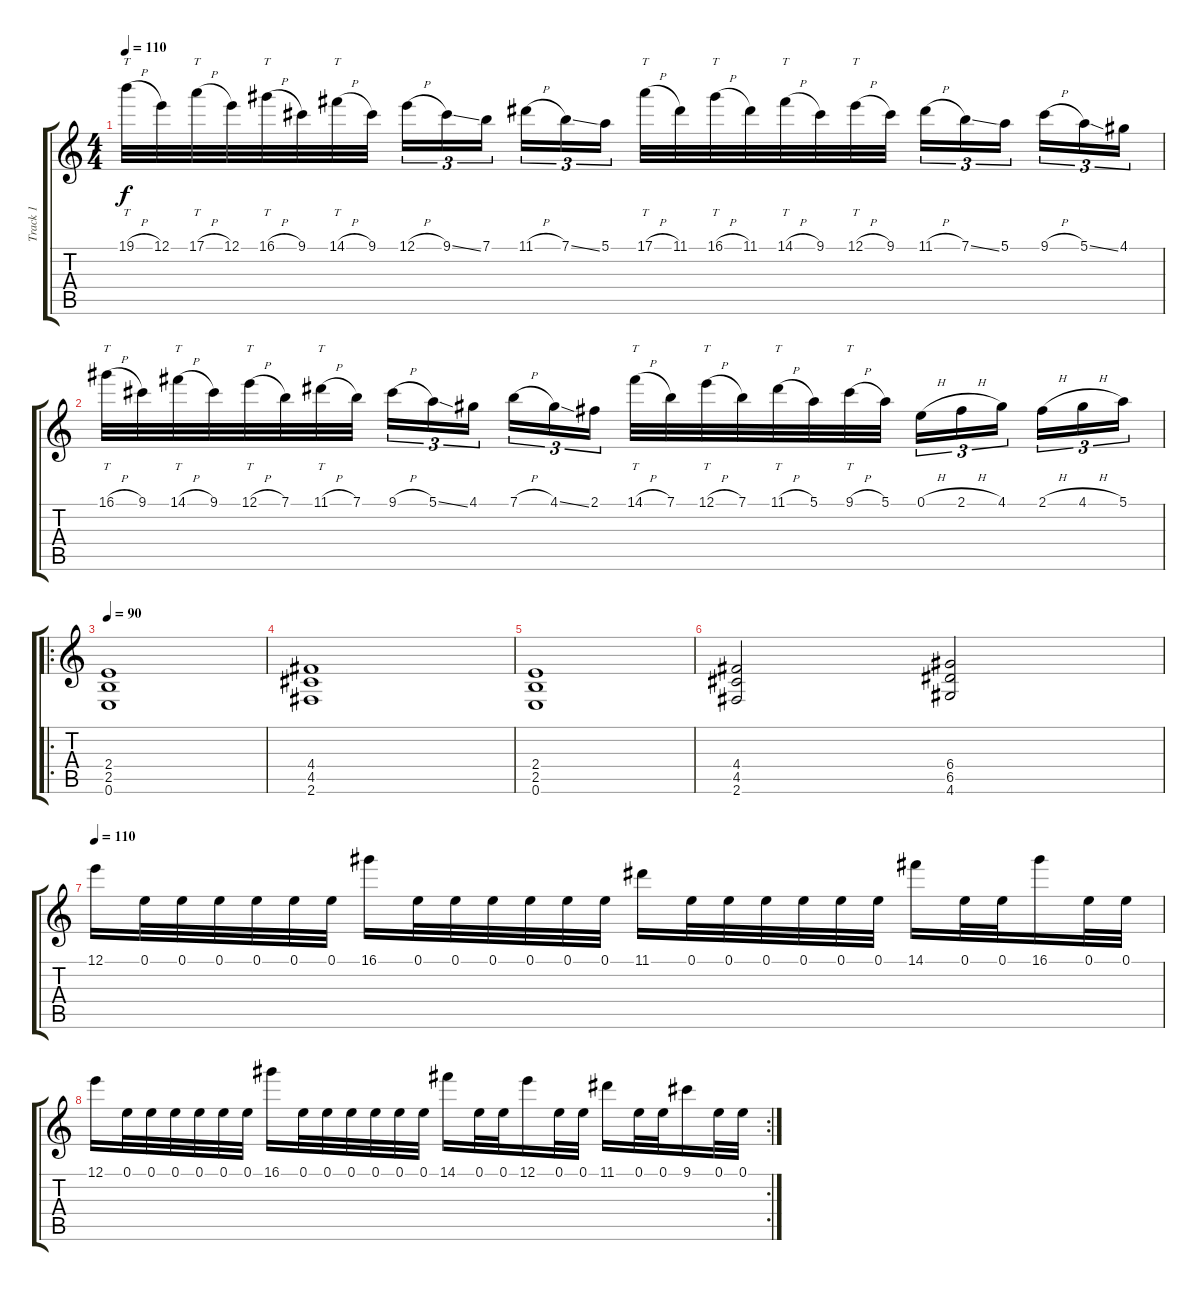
\track ("Track 1" "Track 1") {instrument acousticguitarsteel}
\staff {score tabs}
\tuning (E4 B3 G3 D3 A2 E2) {hide}
\ts (4 4)
\tempo 110
\clef g2
\ks c
19.1{h}.32{tt dy f} 12.1.32 17.1{h}.32{tt} 12.1.32 16.1{h}.32{tt} 9.1.32 14.1{h}.32{tt} 9.1.32 12.1{h}.16{tu (3 2)} 9.1{ss}.16{tu (3 2)} 7.1.16{tu (3 2)} 11.1{h}.16{tu (3 2)} 7.1{ss}.16{tu (3 2)} 5.1.16{tu (3 2)} 17.1{h}.32{tt} 11.1.32 16.1{h}.32{tt} 11.1.32 14.1{h}.32{tt} 9.1.32 12.1{h}.32{tt} 9.1.32 11.1{h}.16{tu (3 2)} 7.1{ss}.16{tu (3 2)} 5.1.16{tu (3 2)} 9.1{h}.16{tu (3 2)} 5.1{ss}.16{tu (3 2)} 4.1.16{tu (3 2)} |
16.1{h}.32{tt} 9.1.32 14.1{h}.32{tt} 9.1.32 12.1{h}.32{tt} 7.1.32 11.1{h}.32{tt} 7.1.32 9.1{h}.16{tu (3 2)} 5.1{ss}.16{tu (3 2)} 4.1.16{tu (3 2)} 7.1{h}.16{tu (3 2)} 4.1{ss}.16{tu (3 2)} 2.1.16{tu (3 2)} 14.1{h}.32{tt} 7.1.32 12.1{h}.32{tt} 7.1.32 11.1{h}.32{tt} 5.1.32 9.1{h}.32{tt} 5.1.32 0.1{h}.16{tu (3 2)} 2.1{h}.16{tu (3 2)} 4.1.16{tu (3 2)} 2.1{h}.16{tu (3 2)} 4.1{h}.16{tu (3 2)} 5.1.16{tu (3 2)} |
\ro
\tempo 90
(2.4 2.5 0.6).1{instrument distortionguitar} |
(4.4 4.5 2.6).1 |
(2.4 2.5 0.6).1 |
(4.4 4.5 2.6).2 (6.4 6.5 4.6).2 |
\tempo 110
12.1.16{instrument overdrivenguitar} 0.1.32 0.1.32 0.1.32 0.1.32 0.1.32 0.1.32 16.1.16 0.1.32 0.1.32 0.1.32 0.1.32 0.1.32 0.1.32 11.1.16 0.1.32 0.1.32 0.1.32 0.1.32 0.1.32 0.1.32 14.1.16 0.1.32 0.1.32 16.1.16 0.1.32 0.1.32 |
\rc 2
12.1.16 0.1.32 0.1.32 0.1.32 0.1.32 0.1.32 0.1.32 16.1.16 0.1.32 0.1.32 0.1.32 0.1.32 0.1.32 0.1.32 14.1.16 0.1.32 0.1.32 12.1.16 0.1.32 0.1.32 11.1.16 0.1.32 0.1.32 9.1.16 0.1.32 0.1.32
